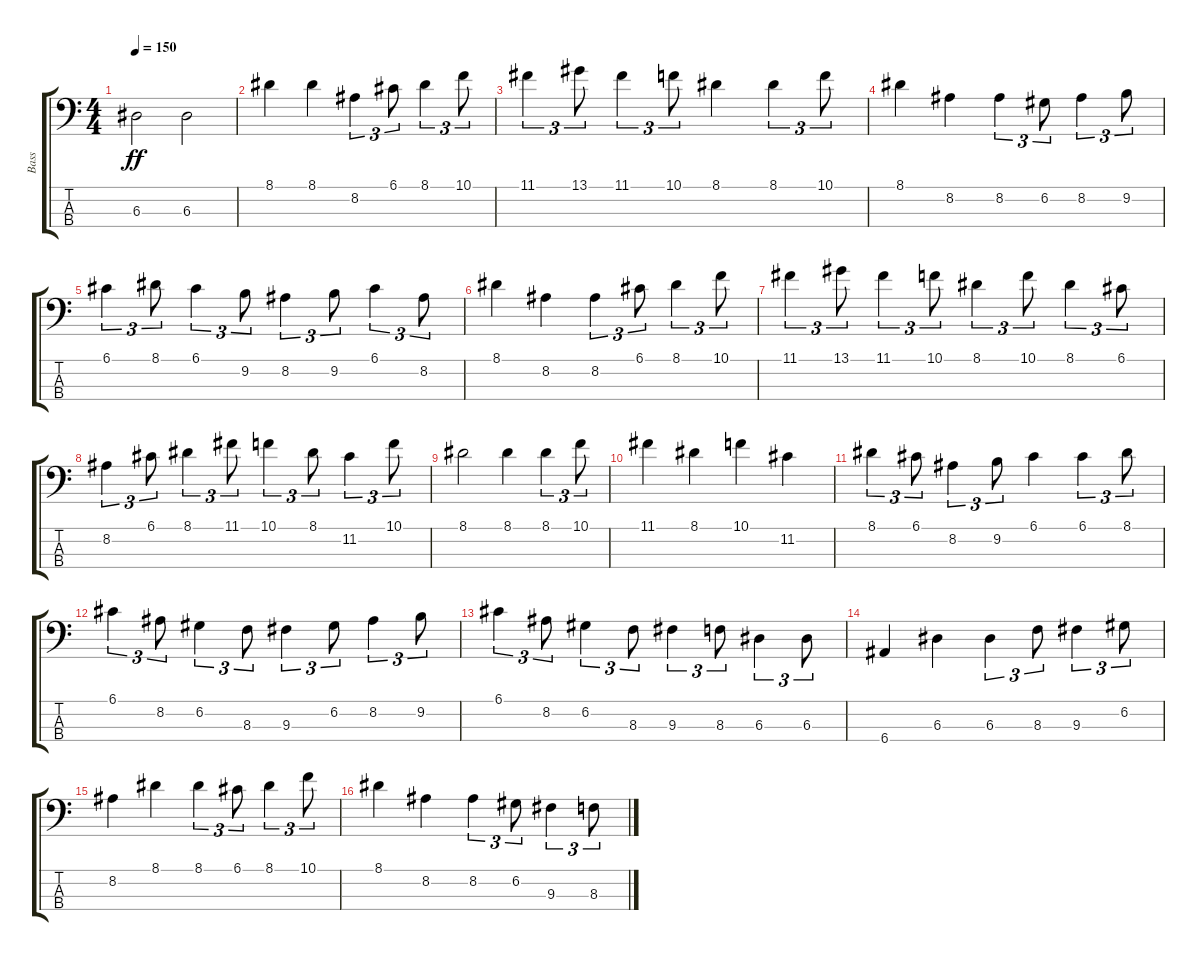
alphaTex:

\track ("Bass" "Bass") {instrument electricbassfinger}
\staff {score tabs}
\tuning (G2 D2 A1 E1) {hide}
\ts (4 4)
\tempo 150
\clef f4
\ks c
6.3.2{dy ff} 6.3.2 |
8.1.4 8.1.4 8.2.4{tu (3 2)} 6.1.8{tu (3 2)} 8.1.4{tu (3 2)} 10.1.8{tu (3 2)} |
11.1.4{tu (3 2)} 13.1.8{tu (3 2)} 11.1.4{tu (3 2)} 10.1.8{tu (3 2)} 8.1.4 8.1.4{tu (3 2)} 10.1.8{tu (3 2)} |
8.1.4 8.2.4 8.2.4{tu (3 2)} 6.2.8{tu (3 2)} 8.2.4{tu (3 2)} 9.2.8{tu (3 2)} |
6.1.4{tu (3 2)} 8.1.8{tu (3 2)} 6.1.4{tu (3 2)} 9.2.8{tu (3 2)} 8.2.4{tu (3 2)} 9.2.8{tu (3 2)} 6.1.4{tu (3 2)} 8.2.8{tu (3 2)} |
8.1.4 8.2.4 8.2.4{tu (3 2)} 6.1.8{tu (3 2)} 8.1.4{tu (3 2)} 10.1.8{tu (3 2)} |
11.1.4{tu (3 2)} 13.1.8{tu (3 2)} 11.1.4{tu (3 2)} 10.1.8{tu (3 2)} 8.1.4{tu (3 2)} 10.1.8{tu (3 2)} 8.1.4{tu (3 2)} 6.1.8{tu (3 2)} |
8.2.4{tu (3 2)} 6.1.8{tu (3 2)} 8.1.4{tu (3 2)} 11.1.8{tu (3 2)} 10.1.4{tu (3 2)} 8.1.8{tu (3 2)} 11.2.4{tu (3 2)} 10.1.8{tu (3 2)} |
8.1.2 8.1.4 8.1.4{tu (3 2)} 10.1.8{tu (3 2)} |
11.1.4 8.1.4 10.1.4 11.2.4 |
8.1.4{tu (3 2)} 6.1.8{tu (3 2)} 8.2.4{tu (3 2)} 9.2.8{tu (3 2)} 6.1.4 6.1.4{tu (3 2)} 8.1.8{tu (3 2)} |
6.1.4{tu (3 2)} 8.2.8{tu (3 2)} 6.2.4{tu (3 2)} 8.3.8{tu (3 2)} 9.3.4{tu (3 2)} 6.2.8{tu (3 2)} 8.2.4{tu (3 2)} 9.2.8{tu (3 2)} |
6.1.4{tu (3 2)} 8.2.8{tu (3 2)} 6.2.4{tu (3 2)} 8.3.8{tu (3 2)} 9.3.4{tu (3 2)} 8.3.8{tu (3 2)} 6.3.4{tu (3 2)} 6.3.8{tu (3 2)} |
6.4.4 6.3.4 6.3.4{tu (3 2)} 8.3.8{tu (3 2)} 9.3.4{tu (3 2)} 6.2.8{tu (3 2)} |
8.2.4 8.1.4 8.1.4{tu (3 2)} 6.1.8{tu (3 2)} 8.1.4{tu (3 2)} 10.1.8{tu (3 2)} |
8.1.4 8.2.4 8.2.4{tu (3 2)} 6.2.8{tu (3 2)} 9.3.4{tu (3 2)} 8.3.8{tu (3 2)}
